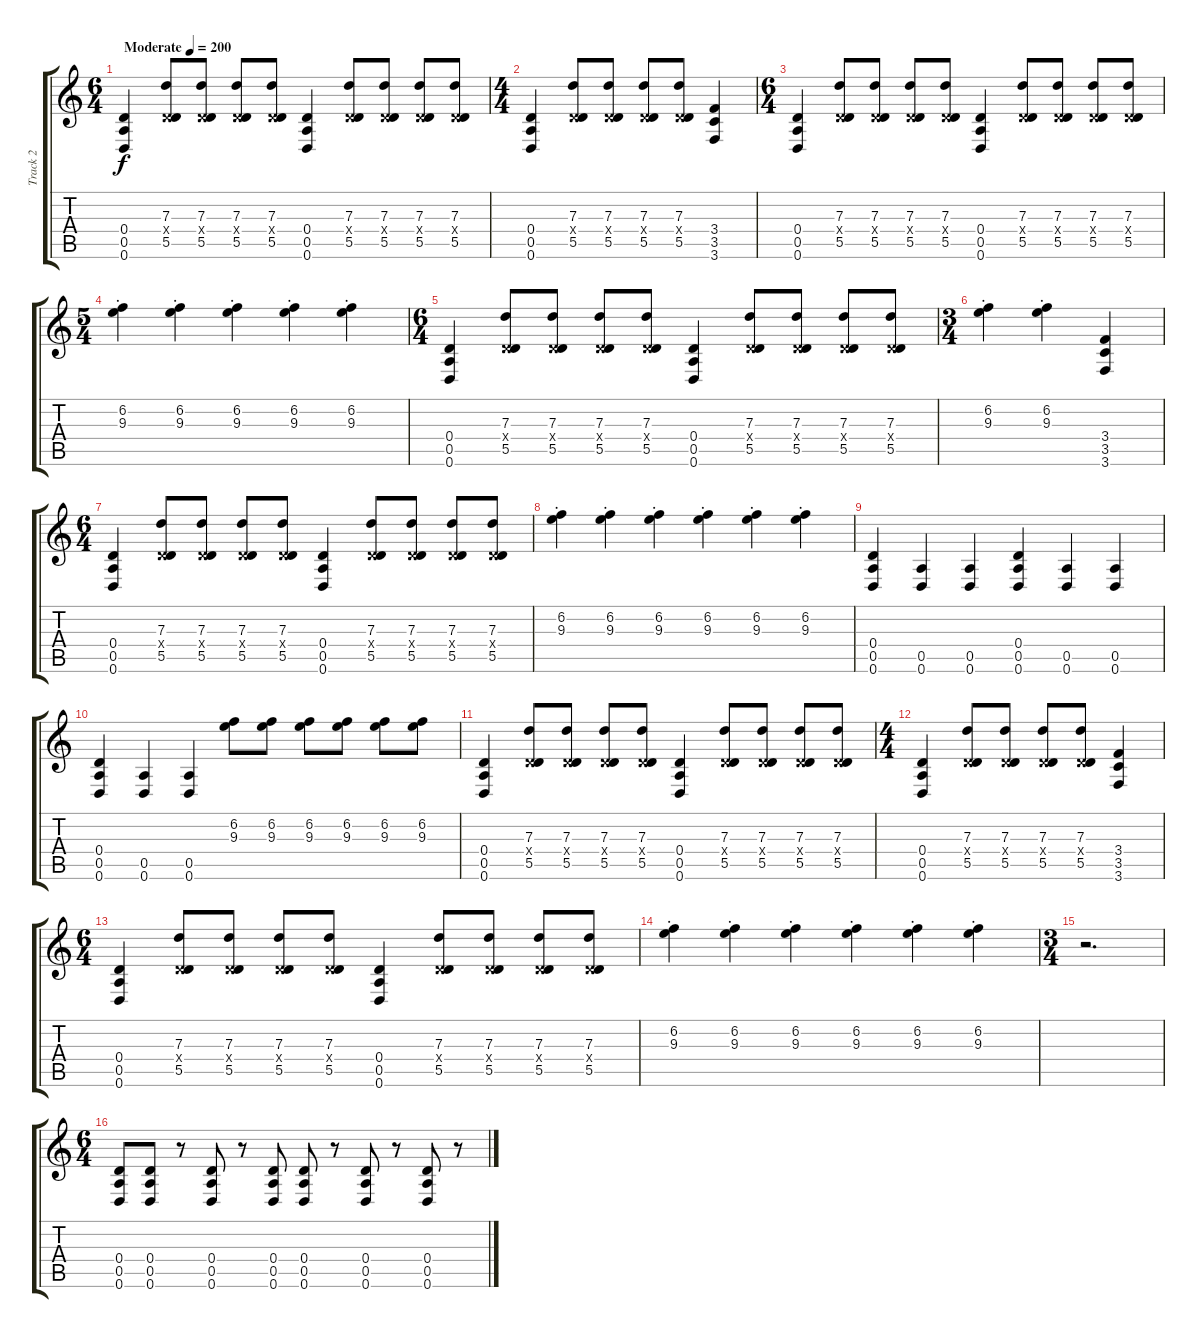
\track ("Track 2" "Track 2") {instrument distortionguitar}
\staff {score tabs}
\tuning (E4 B3 G3 D3 A2 D2) {hide}
\ts (6 4)
\tempo (200 "Moderate")
\clef g2
\ks c
(0.4 0.5 0.6).4{dy f instrument distortionguitar} (7.3 0.4{x} 5.5).8 (7.3 0.4{x} 5.5).8 (7.3 0.4{x} 5.5).8 (7.3 0.4{x} 5.5).8 (0.4 0.5 0.6).4 (7.3 0.4{x} 5.5).8 (7.3 0.4{x} 5.5).8 (7.3 0.4{x} 5.5).8 (7.3 0.4{x} 5.5).8 |
\ts (4 4)
(0.4 0.5 0.6).4 (7.3 0.4{x} 5.5).8 (7.3 0.4{x} 5.5).8 (7.3 0.4{x} 5.5).8 (7.3 0.4{x} 5.5).8 (3.4 3.5 3.6).4 |
\ts (6 4)
(0.4 0.5 0.6).4 (7.3 0.4{x} 5.5).8 (7.3 0.4{x} 5.5).8 (7.3 0.4{x} 5.5).8 (7.3 0.4{x} 5.5).8 (0.4 0.5 0.6).4 (7.3 0.4{x} 5.5).8 (7.3 0.4{x} 5.5).8 (7.3 0.4{x} 5.5).8 (7.3 0.4{x} 5.5).8 |
\ts (5 4)
(6.2{st} 9.3{st}).4 (6.2{st} 9.3{st}).4 (6.2{st} 9.3{st}).4 (6.2{st} 9.3{st}).4 (6.2{st} 9.3{st}).4 |
\ts (6 4)
(0.4 0.5 0.6).4 (7.3 0.4{x} 5.5).8 (7.3 0.4{x} 5.5).8 (7.3 0.4{x} 5.5).8 (7.3 0.4{x} 5.5).8 (0.4 0.5 0.6).4 (7.3 0.4{x} 5.5).8 (7.3 0.4{x} 5.5).8 (7.3 0.4{x} 5.5).8 (7.3 0.4{x} 5.5).8 |
\ts (3 4)
(6.2{st} 9.3{st}).4 (6.2{st} 9.3{st}).4 (3.4 3.5 3.6).4 |
\ts (6 4)
(0.4 0.5 0.6).4 (7.3 0.4{x} 5.5).8 (7.3 0.4{x} 5.5).8 (7.3 0.4{x} 5.5).8 (7.3 0.4{x} 5.5).8 (0.4 0.5 0.6).4 (7.3 0.4{x} 5.5).8 (7.3 0.4{x} 5.5).8 (7.3 0.4{x} 5.5).8 (7.3 0.4{x} 5.5).8 |
(6.2{st} 9.3{st}).4 (6.2{st} 9.3{st}).4 (6.2{st} 9.3{st}).4 (6.2{st} 9.3{st}).4 (6.2{st} 9.3{st}).4 (6.2{st} 9.3{st}).4 |
(0.4 0.5 0.6).4 (0.5 0.6).4 (0.5 0.6).4 (0.4 0.5 0.6).4 (0.5 0.6).4 (0.5 0.6).4 |
(0.4 0.5 0.6).4 (0.5 0.6).4 (0.5 0.6).4 (6.2 9.3).8 (6.2 9.3).8 (6.2 9.3).8 (6.2 9.3).8 (6.2 9.3).8 (6.2 9.3).8 |
(0.4 0.5 0.6).4 (7.3 0.4{x} 5.5).8 (7.3 0.4{x} 5.5).8 (7.3 0.4{x} 5.5).8 (7.3 0.4{x} 5.5).8 (0.4 0.5 0.6).4 (7.3 0.4{x} 5.5).8 (7.3 0.4{x} 5.5).8 (7.3 0.4{x} 5.5).8 (7.3 0.4{x} 5.5).8 |
\ts (4 4)
(0.4 0.5 0.6).4 (7.3 0.4{x} 5.5).8 (7.3 0.4{x} 5.5).8 (7.3 0.4{x} 5.5).8 (7.3 0.4{x} 5.5).8 (3.4 3.5 3.6).4 |
\ts (6 4)
(0.4 0.5 0.6).4 (7.3 0.4{x} 5.5).8 (7.3 0.4{x} 5.5).8 (7.3 0.4{x} 5.5).8 (7.3 0.4{x} 5.5).8 (0.4 0.5 0.6).4 (7.3 0.4{x} 5.5).8 (7.3 0.4{x} 5.5).8 (7.3 0.4{x} 5.5).8 (7.3 0.4{x} 5.5).8 |
(6.2{st} 9.3{st}).4 (6.2{st} 9.3{st}).4 (6.2{st} 9.3{st}).4 (6.2{st} 9.3{st}).4 (6.2{st} 9.3{st}).4 (6.2{st} 9.3{st}).4 |
\ts (3 4)
r.2{d} |
\ts (6 4)
(0.4 0.5 0.6).8 (0.4 0.5 0.6).8 r.8 (0.4 0.5 0.6).8 r.8 (0.4 0.5 0.6).8 (0.4 0.5 0.6).8 r.8 (0.4 0.5 0.6).8 r.8 (0.4 0.5 0.6).8 r.8
